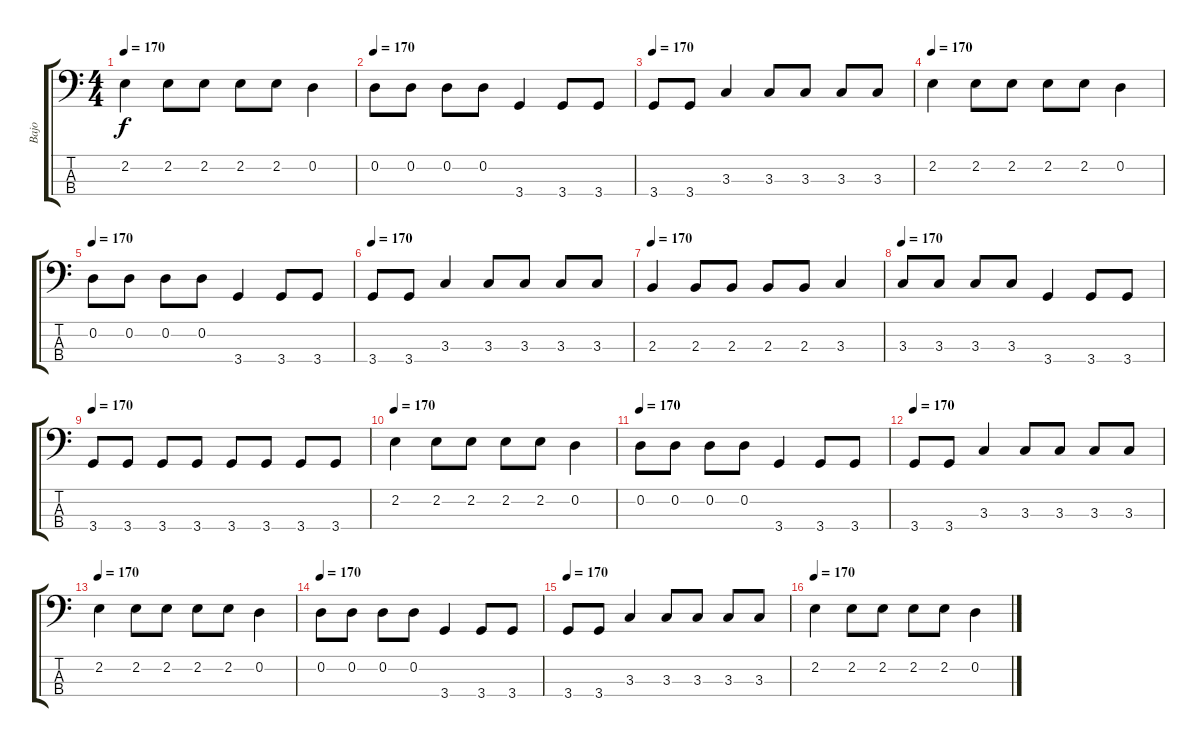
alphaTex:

\track ("Bajo" "Bajo") {instrument electricbasspick}
\staff {score tabs}
\tuning (G2 D2 A1 E1) {hide}
\ts (4 4)
\tempo 170
\clef f4
\ks c
2.2.4{dy f} 2.2.8 2.2.8 2.2.8 2.2.8 0.2.4 |
\tempo 170
0.2.8 0.2.8 0.2.8 0.2.8 3.4.4 3.4.8 3.4.8 |
\tempo 170
3.4.8 3.4.8 3.3.4 3.3.8 3.3.8 3.3.8 3.3.8 |
\tempo 170
2.2.4 2.2.8 2.2.8 2.2.8 2.2.8 0.2.4 |
\tempo 170
0.2.8 0.2.8 0.2.8 0.2.8 3.4.4 3.4.8 3.4.8 |
\tempo 170
3.4.8 3.4.8 3.3.4 3.3.8 3.3.8 3.3.8 3.3.8 |
\tempo 170
2.3.4 2.3.8 2.3.8 2.3.8 2.3.8 3.3.4 |
\tempo 170
3.3.8 3.3.8 3.3.8 3.3.8 3.4.4 3.4.8 3.4.8 |
\tempo 170
3.4.8 3.4.8 3.4.8 3.4.8 3.4.8 3.4.8 3.4.8 3.4.8 |
\tempo 170
2.2.4 2.2.8 2.2.8 2.2.8 2.2.8 0.2.4 |
\tempo 170
0.2.8 0.2.8 0.2.8 0.2.8 3.4.4 3.4.8 3.4.8 |
\tempo 170
3.4.8 3.4.8 3.3.4 3.3.8 3.3.8 3.3.8 3.3.8 |
\tempo 170
2.2.4 2.2.8 2.2.8 2.2.8 2.2.8 0.2.4 |
\tempo 170
0.2.8 0.2.8 0.2.8 0.2.8 3.4.4 3.4.8 3.4.8 |
\tempo 170
3.4.8 3.4.8 3.3.4 3.3.8 3.3.8 3.3.8 3.3.8 |
\tempo 170
2.2.4 2.2.8 2.2.8 2.2.8 2.2.8 0.2.4
